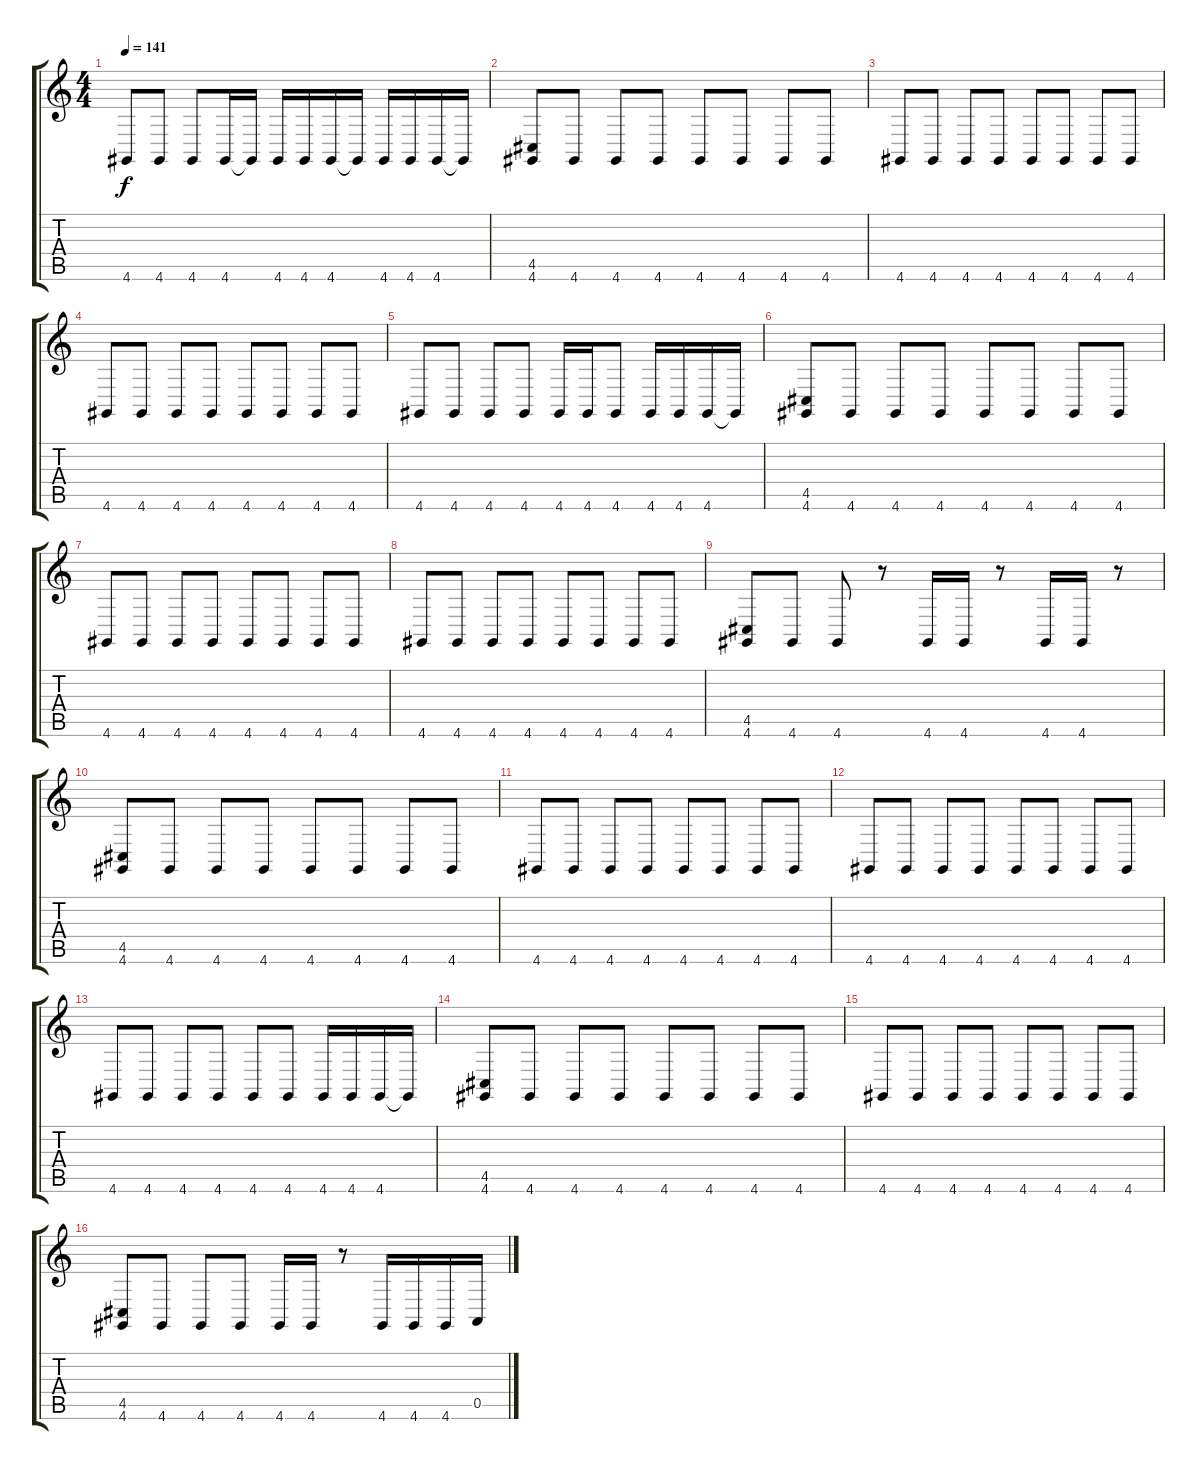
\track "" {instrument acousticgrandpiano}
\staff {score tabs}
\tuning (E4 B3 G3 D3 A2 E2) {hide}
\ts (4 4)
\tempo 141
\clef g2
\ks c
4.6.8{dy f} 4.6.8 4.6.8 4.6.16 4.6{t}.16 4.6.16 4.6.16 4.6.16 4.6{t}.16 4.6.16 4.6.16 4.6.16 4.6{t}.16 |
(4.5 4.6).8 4.6.8 4.6.8 4.6.8 4.6.8 4.6.8 4.6.8 4.6.8 |
4.6.8 4.6.8 4.6.8 4.6.8 4.6.8 4.6.8 4.6.8 4.6.8 |
4.6.8 4.6.8 4.6.8 4.6.8 4.6.8 4.6.8 4.6.8 4.6.8 |
4.6.8 4.6.8 4.6.8 4.6.8 4.6.16 4.6.16 4.6.8 4.6.16 4.6.16 4.6.16 4.6{t}.16 |
(4.5 4.6).8 4.6.8 4.6.8 4.6.8 4.6.8 4.6.8 4.6.8 4.6.8 |
4.6.8 4.6.8 4.6.8 4.6.8 4.6.8 4.6.8 4.6.8 4.6.8 |
4.6.8 4.6.8 4.6.8 4.6.8 4.6.8 4.6.8 4.6.8 4.6.8 |
(4.5 4.6).8 4.6.8 4.6.8 r.8 4.6.16 4.6.16 r.8 4.6.16 4.6.16 r.8 |
(4.5 4.6).8 4.6.8 4.6.8 4.6.8 4.6.8 4.6.8 4.6.8 4.6.8 |
4.6.8 4.6.8 4.6.8 4.6.8 4.6.8 4.6.8 4.6.8 4.6.8 |
4.6.8 4.6.8 4.6.8 4.6.8 4.6.8 4.6.8 4.6.8 4.6.8 |
4.6.8 4.6.8 4.6.8 4.6.8 4.6.8 4.6.8 4.6.16 4.6.16 4.6.16 4.6{t}.16 |
(4.5 4.6).8 4.6.8 4.6.8 4.6.8 4.6.8 4.6.8 4.6.8 4.6.8 |
4.6.8 4.6.8 4.6.8 4.6.8 4.6.8 4.6.8 4.6.8 4.6.8 |
(4.5 4.6).8 4.6.8 4.6.8 4.6.8 4.6.16 4.6.16 r.8 4.6.16 4.6.16 4.6.16 0.5.16
